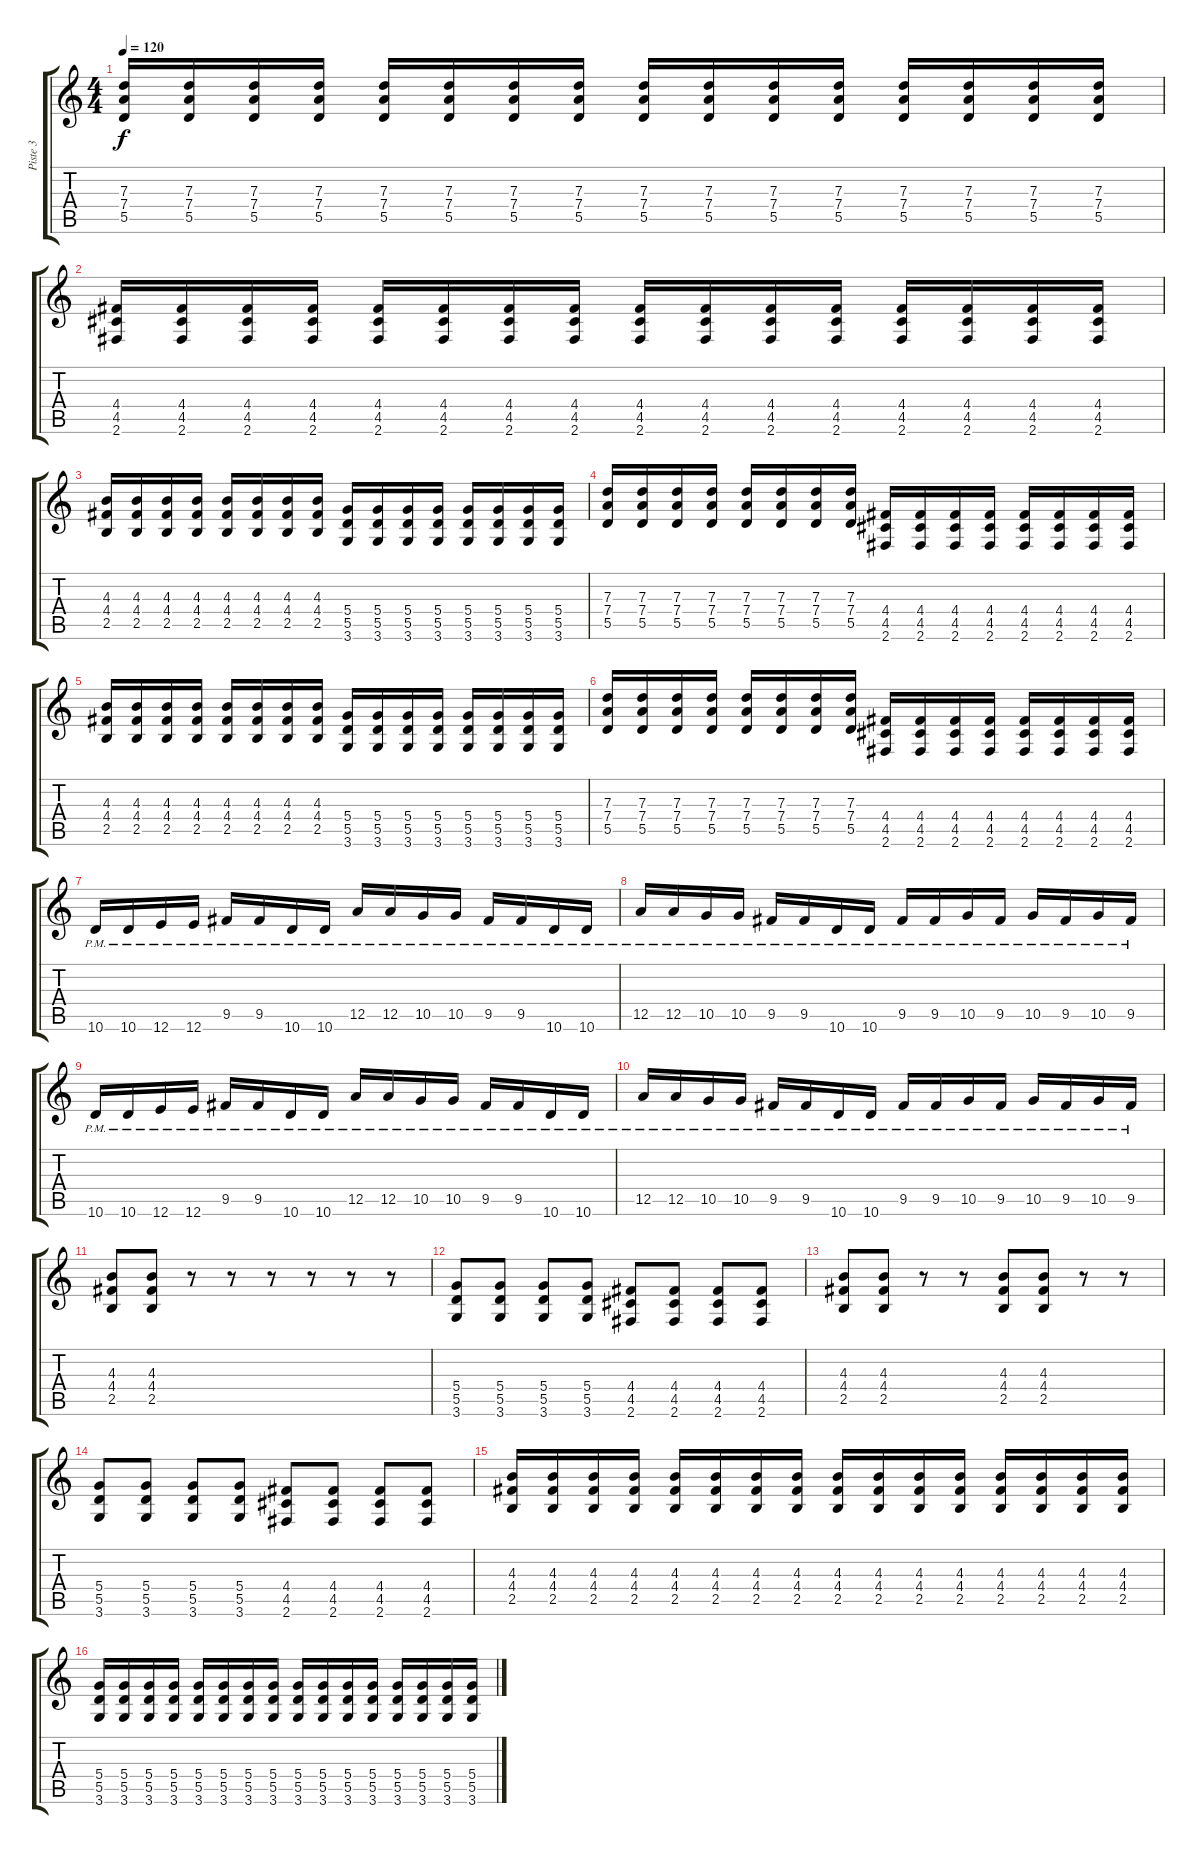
\track ("Piste 3" "Piste 3") {instrument distortionguitar}
\staff {score tabs}
\tuning (E4 B3 G3 D3 A2 E2) {hide}
\ts (4 4)
\tempo 120
\clef g2
\ks c
(7.3 7.4 5.5).16{dy f} (7.3 7.4 5.5).16 (7.3 7.4 5.5).16 (7.3 7.4 5.5).16 (7.3 7.4 5.5).16 (7.3 7.4 5.5).16 (7.3 7.4 5.5).16 (7.3 7.4 5.5).16 (7.3 7.4 5.5).16 (7.3 7.4 5.5).16 (7.3 7.4 5.5).16 (7.3 7.4 5.5).16 (7.3 7.4 5.5).16 (7.3 7.4 5.5).16 (7.3 7.4 5.5).16 (7.3 7.4 5.5).16 |
(4.4 4.5 2.6).16 (4.4 4.5 2.6).16 (4.4 4.5 2.6).16 (4.4 4.5 2.6).16 (4.4 4.5 2.6).16 (4.4 4.5 2.6).16 (4.4 4.5 2.6).16 (4.4 4.5 2.6).16 (4.4 4.5 2.6).16 (4.4 4.5 2.6).16 (4.4 4.5 2.6).16 (4.4 4.5 2.6).16 (4.4 4.5 2.6).16 (4.4 4.5 2.6).16 (4.4 4.5 2.6).16 (4.4 4.5 2.6).16 |
(4.3 4.4 2.5).16 (4.3 4.4 2.5).16 (4.3 4.4 2.5).16 (4.3 4.4 2.5).16 (4.3 4.4 2.5).16 (4.3 4.4 2.5).16 (4.3 4.4 2.5).16 (4.3 4.4 2.5).16 (5.4 5.5 3.6).16 (5.4 5.5 3.6).16 (5.4 5.5 3.6).16 (5.4 5.5 3.6).16 (5.4 5.5 3.6).16 (5.4 5.5 3.6).16 (5.4 5.5 3.6).16 (5.4 5.5 3.6).16 |
(7.3 7.4 5.5).16 (7.3 7.4 5.5).16 (7.3 7.4 5.5).16 (7.3 7.4 5.5).16 (7.3 7.4 5.5).16 (7.3 7.4 5.5).16 (7.3 7.4 5.5).16 (7.3 7.4 5.5).16 (4.4 4.5 2.6).16 (4.4 4.5 2.6).16 (4.4 4.5 2.6).16 (4.4 4.5 2.6).16 (4.4 4.5 2.6).16 (4.4 4.5 2.6).16 (4.4 4.5 2.6).16 (4.4 4.5 2.6).16 |
(4.3 4.4 2.5).16 (4.3 4.4 2.5).16 (4.3 4.4 2.5).16 (4.3 4.4 2.5).16 (4.3 4.4 2.5).16 (4.3 4.4 2.5).16 (4.3 4.4 2.5).16 (4.3 4.4 2.5).16 (5.4 5.5 3.6).16 (5.4 5.5 3.6).16 (5.4 5.5 3.6).16 (5.4 5.5 3.6).16 (5.4 5.5 3.6).16 (5.4 5.5 3.6).16 (5.4 5.5 3.6).16 (5.4 5.5 3.6).16 |
(7.3 7.4 5.5).16 (7.3 7.4 5.5).16 (7.3 7.4 5.5).16 (7.3 7.4 5.5).16 (7.3 7.4 5.5).16 (7.3 7.4 5.5).16 (7.3 7.4 5.5).16 (7.3 7.4 5.5).16 (4.4 4.5 2.6).16 (4.4 4.5 2.6).16 (4.4 4.5 2.6).16 (4.4 4.5 2.6).16 (4.4 4.5 2.6).16 (4.4 4.5 2.6).16 (4.4 4.5 2.6).16 (4.4 4.5 2.6).16 |
10.6{pm}.16 10.6{pm}.16 12.6{pm}.16 12.6{pm}.16 9.5{pm}.16 9.5{pm}.16 10.6{pm}.16 10.6{pm}.16 12.5{pm}.16 12.5{pm}.16 10.5{pm}.16 10.5{pm}.16 9.5{pm}.16 9.5{pm}.16 10.6{pm}.16 10.6{pm}.16 |
12.5{pm}.16 12.5{pm}.16 10.5{pm}.16 10.5{pm}.16 9.5{pm}.16 9.5{pm}.16 10.6{pm}.16 10.6{pm}.16 9.5{pm}.16 9.5{pm}.16 10.5{pm}.16 9.5{pm}.16 10.5{pm}.16 9.5{pm}.16 10.5{pm}.16 9.5{pm}.16 |
10.6{pm}.16 10.6{pm}.16 12.6{pm}.16 12.6{pm}.16 9.5{pm}.16 9.5{pm}.16 10.6{pm}.16 10.6{pm}.16 12.5{pm}.16 12.5{pm}.16 10.5{pm}.16 10.5{pm}.16 9.5{pm}.16 9.5{pm}.16 10.6{pm}.16 10.6{pm}.16 |
12.5{pm}.16 12.5{pm}.16 10.5{pm}.16 10.5{pm}.16 9.5{pm}.16 9.5{pm}.16 10.6{pm}.16 10.6{pm}.16 9.5{pm}.16 9.5{pm}.16 10.5{pm}.16 9.5{pm}.16 10.5{pm}.16 9.5{pm}.16 10.5{pm}.16 9.5{pm}.16 |
(4.3 4.4 2.5).8 (4.3 4.4 2.5).8 r.8 r.8 r.8 r.8 r.8 r.8 |
(5.4 5.5 3.6).8 (5.4 5.5 3.6).8 (5.4 5.5 3.6).8 (5.4 5.5 3.6).8 (4.4 4.5 2.6).8 (4.4 4.5 2.6).8 (4.4 4.5 2.6).8 (4.4 4.5 2.6).8 |
(4.3 4.4 2.5).8 (4.3 4.4 2.5).8 r.8 r.8 (4.3 4.4 2.5).8 (4.3 4.4 2.5).8 r.8 r.8 |
(5.4 5.5 3.6).8 (5.4 5.5 3.6).8 (5.4 5.5 3.6).8 (5.4 5.5 3.6).8 (4.4 4.5 2.6).8 (4.4 4.5 2.6).8 (4.4 4.5 2.6).8 (4.4 4.5 2.6).8 |
(4.3 4.4 2.5).16 (4.3 4.4 2.5).16 (4.3 4.4 2.5).16 (4.3 4.4 2.5).16 (4.3 4.4 2.5).16 (4.3 4.4 2.5).16 (4.3 4.4 2.5).16 (4.3 4.4 2.5).16 (4.3 4.4 2.5).16 (4.3 4.4 2.5).16 (4.3 4.4 2.5).16 (4.3 4.4 2.5).16 (4.3 4.4 2.5).16 (4.3 4.4 2.5).16 (4.3 4.4 2.5).16 (4.3 4.4 2.5).16 |
(5.4 5.5 3.6).16 (5.4 5.5 3.6).16 (5.4 5.5 3.6).16 (5.4 5.5 3.6).16 (5.4 5.5 3.6).16 (5.4 5.5 3.6).16 (5.4 5.5 3.6).16 (5.4 5.5 3.6).16 (5.4 5.5 3.6).16 (5.4 5.5 3.6).16 (5.4 5.5 3.6).16 (5.4 5.5 3.6).16 (5.4 5.5 3.6).16 (5.4 5.5 3.6).16 (5.4 5.5 3.6).16 (5.4 5.5 3.6).16
